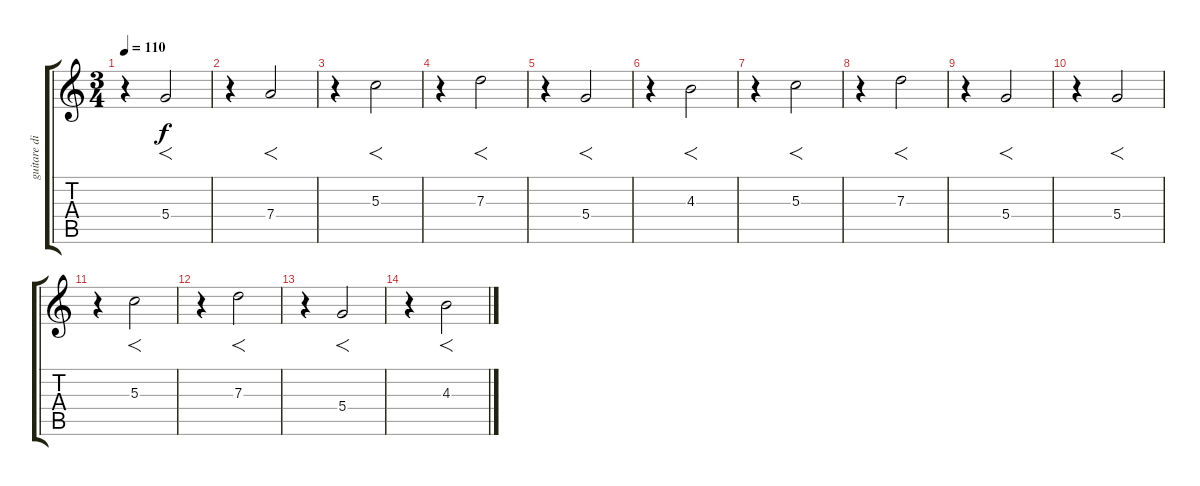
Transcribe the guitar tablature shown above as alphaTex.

\track ("guitare disto" "guitare di") {instrument distortionguitar}
\staff {score tabs}
\tuning (E4 B3 G3 D3 A2 E2) {hide}
\ts (3 4)
\tempo 110
\clef g2
\ks c
r.4{dy f} 5.4.2{f} |
r.4 7.4.2{f} |
r.4 5.3.2{f} |
r.4 7.3.2{f} |
r.4 5.4.2{f} |
r.4 4.3.2{f} |
r.4 5.3.2{f} |
r.4 7.3.2{f} |
r.4 5.4.2{f} |
r.4 5.4.2{f} |
r.4 5.3.2{f} |
r.4 7.3.2{f} |
r.4 5.4.2{f} |
r.4 4.3.2{f}
